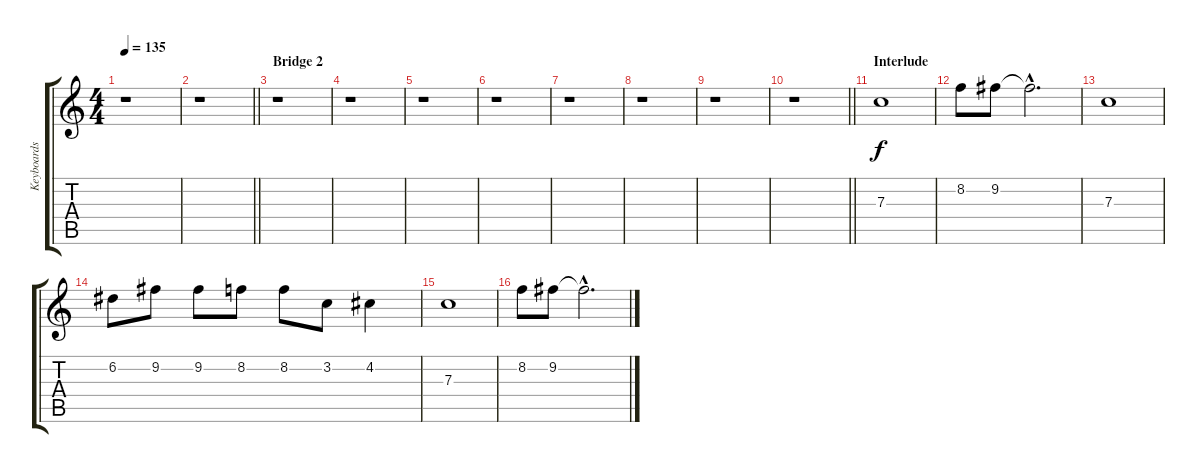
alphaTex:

\track ("Keyboards" "Keyboards") {instrument stringensemble1}
\staff {score tabs}
\tuning (D5 A4 F4 C4 G3 C3) {hide}
\ts (4 4)
\tempo 135
\clef g2
\ks c
r.1{dy f} |
\barLineRight lightlight
r.1 |
\section ("" "Bridge 2")
r.1 |
r.1 |
r.1 |
r.1 |
r.1 |
r.1 |
r.1 |
\barLineRight lightlight
r.1 |
\section ("" "Interlude")
7.3.1 |
8.2.8 9.2.8 9.2{hac t}.2{d} |
7.3.1 |
6.2.8 9.2.8 9.2.8 8.2.8 8.2.8 3.2.8 4.2.4 |
7.3.1 |
8.2.8 9.2.8 9.2{hac t}.2{d}
